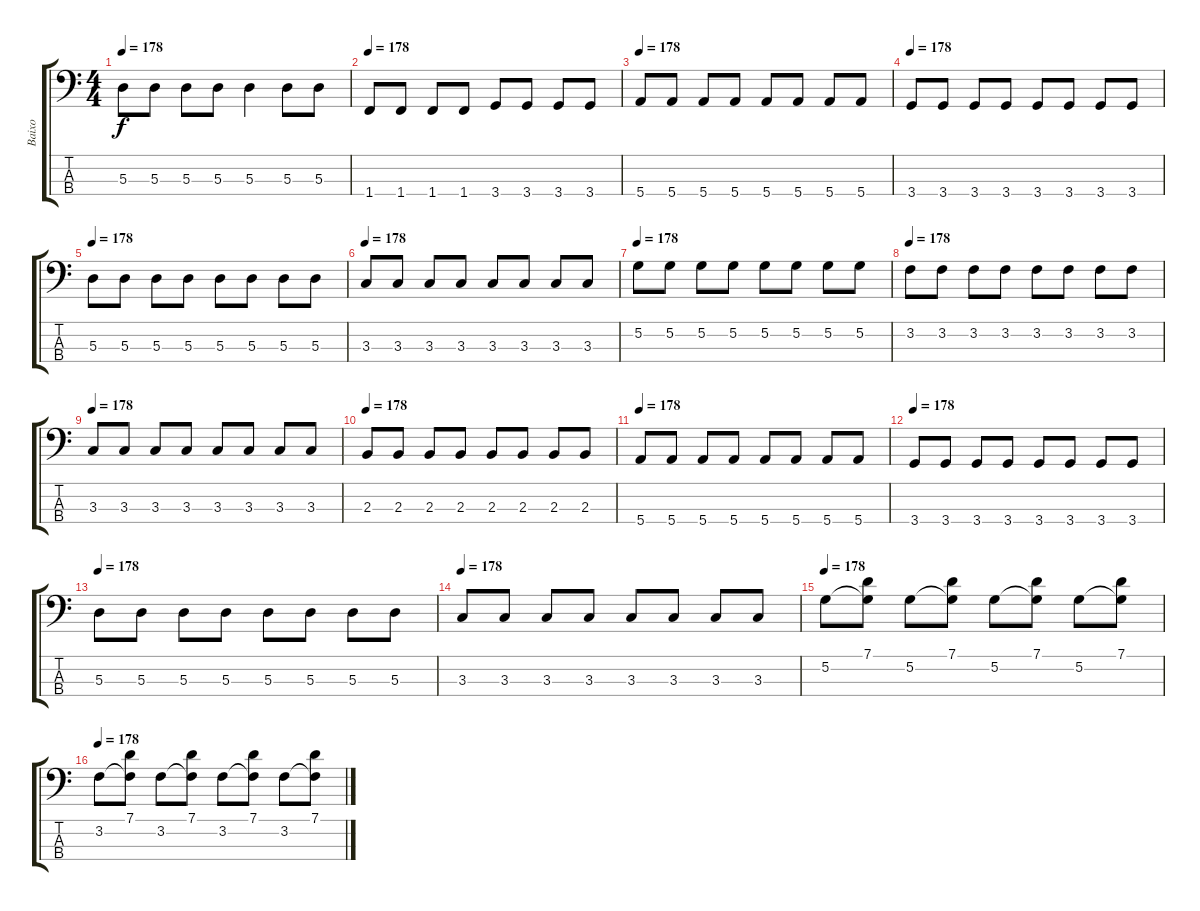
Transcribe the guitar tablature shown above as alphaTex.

\track ("Baixo" "Baixo") {instrument electricbasspick}
\staff {score tabs}
\tuning (G2 D2 A1 E1) {hide}
\ts (4 4)
\tempo 178
\clef f4
\ks c
5.3.8{dy f} 5.3.8 5.3.8 5.3.8 5.3.4 5.3.8 5.3.8 |
\tempo 178
1.4.8 1.4.8 1.4.8 1.4.8 3.4.8 3.4.8 3.4.8 3.4.8 |
\tempo 178
5.4.8 5.4.8 5.4.8 5.4.8 5.4.8 5.4.8 5.4.8 5.4.8 |
\tempo 178
3.4.8 3.4.8 3.4.8 3.4.8 3.4.8 3.4.8 3.4.8 3.4.8 |
\tempo 178
5.3.8 5.3.8 5.3.8 5.3.8 5.3.8 5.3.8 5.3.8 5.3.8 |
\tempo 178
3.3.8 3.3.8 3.3.8 3.3.8 3.3.8 3.3.8 3.3.8 3.3.8 |
\tempo 178
5.2.8 5.2.8 5.2.8 5.2.8 5.2.8 5.2.8 5.2.8 5.2.8 |
\tempo 178
3.2.8 3.2.8 3.2.8 3.2.8 3.2.8 3.2.8 3.2.8 3.2.8 |
\tempo 178
3.3.8 3.3.8 3.3.8 3.3.8 3.3.8 3.3.8 3.3.8 3.3.8 |
\tempo 178
2.3.8 2.3.8 2.3.8 2.3.8 2.3.8 2.3.8 2.3.8 2.3.8 |
\tempo 178
5.4.8 5.4.8 5.4.8 5.4.8 5.4.8 5.4.8 5.4.8 5.4.8 |
\tempo 178
3.4.8 3.4.8 3.4.8 3.4.8 3.4.8 3.4.8 3.4.8 3.4.8 |
\tempo 178
5.3.8 5.3.8 5.3.8 5.3.8 5.3.8 5.3.8 5.3.8 5.3.8 |
\tempo 178
3.3.8 3.3.8 3.3.8 3.3.8 3.3.8 3.3.8 3.3.8 3.3.8 |
\tempo 178
5.2.8 (7.1 5.2{t}).8 5.2.8 (7.1 5.2{t}).8 5.2.8 (7.1 5.2{t}).8 5.2.8 (7.1 5.2{t}).8 |
\tempo 178
3.2.8 (7.1 3.2{t}).8 3.2.8 (7.1 3.2{t}).8 3.2.8 (7.1 3.2{t}).8 3.2.8 (7.1 3.2{t}).8
